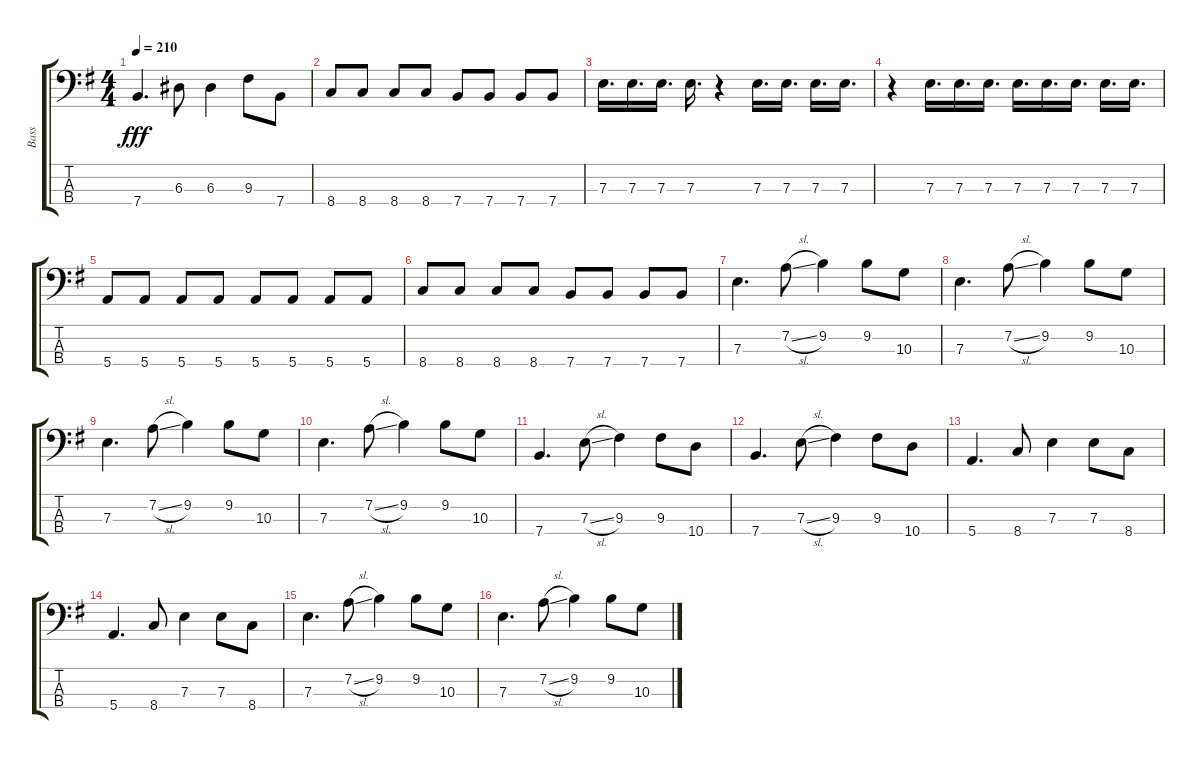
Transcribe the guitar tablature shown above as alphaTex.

\track ("Bass" "Bass") {instrument electricbassfinger}
\staff {score tabs}
\tuning (G2 D2 A1 E1) {hide}
\ts (4 4)
\tempo 210
\clef f4
\ks g
7.4.4{d dy fff} 6.3.8 6.3.4 9.3.8 7.4.8 |
8.4.8 8.4.8 8.4.8 8.4.8 7.4.8 7.4.8 7.4.8 7.4.8 |
7.3.16{d} 7.3.16{d} 7.3.16{d} 7.3.16{d} r.4 7.3.16{d} 7.3.16{d} 7.3.16{d} 7.3.16{d} |
r.4 7.3.16{d} 7.3.16{d} 7.3.16{d} 7.3.16{d} 7.3.16{d} 7.3.16{d} 7.3.16{d} 7.3.16{d} |
5.4.8 5.4.8 5.4.8 5.4.8 5.4.8 5.4.8 5.4.8 5.4.8 |
8.4.8 8.4.8 8.4.8 8.4.8 7.4.8 7.4.8 7.4.8 7.4.8 |
7.3.4{d} 7.2{sl}.8 9.2.4 9.2.8 10.3.8 |
7.3.4{d} 7.2{sl}.8 9.2.4 9.2.8 10.3.8 |
7.3.4{d} 7.2{sl}.8 9.2.4 9.2.8 10.3.8 |
7.3.4{d} 7.2{sl}.8 9.2.4 9.2.8 10.3.8 |
7.4.4{d} 7.3{sl}.8 9.3.4 9.3.8 10.4.8 |
7.4.4{d} 7.3{sl}.8 9.3.4 9.3.8 10.4.8 |
5.4.4{d} 8.4.8 7.3.4 7.3.8 8.4.8 |
5.4.4{d} 8.4.8 7.3.4 7.3.8 8.4.8 |
7.3.4{d} 7.2{sl}.8 9.2.4 9.2.8 10.3.8 |
7.3.4{d} 7.2{sl}.8 9.2.4 9.2.8 10.3.8
